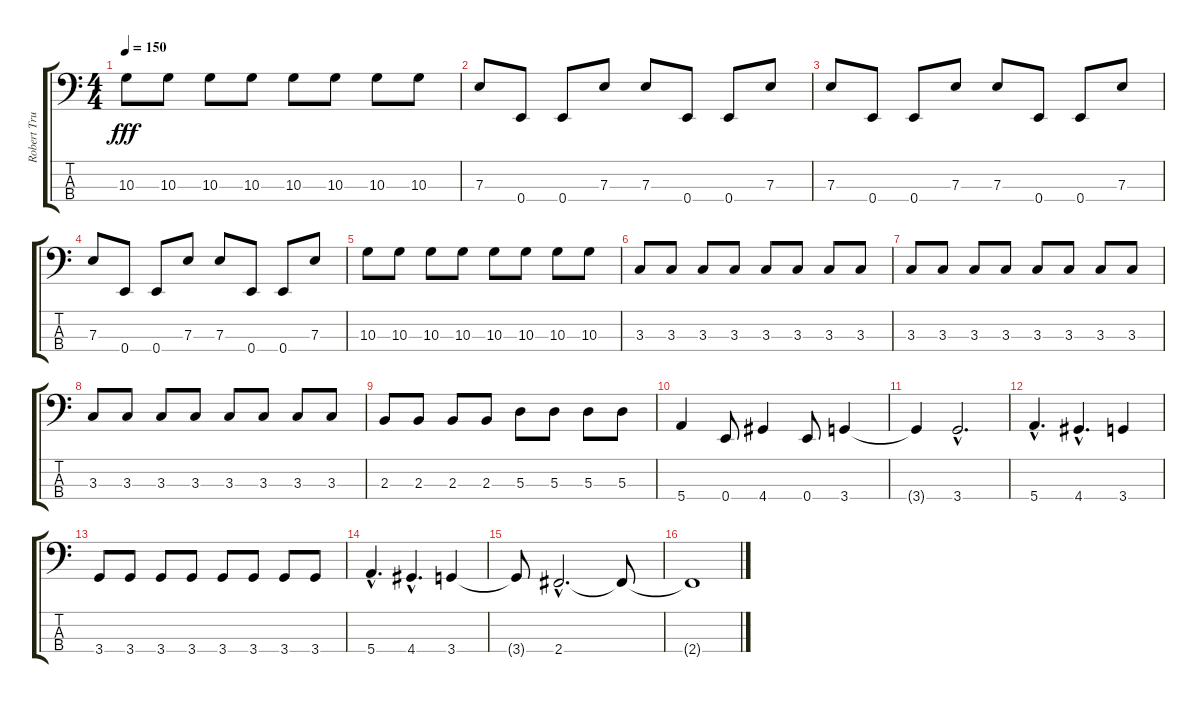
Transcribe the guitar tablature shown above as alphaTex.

\track ("Robert Trujillo" "Robert Tru") {instrument electricbassfinger}
\staff {score tabs}
\tuning (G2 D2 A1 E1) {hide}
\ts (4 4)
\tempo 150
\clef f4
\ks c
10.3.8{dy fff} 10.3.8 10.3.8 10.3.8 10.3.8 10.3.8 10.3.8 10.3.8 |
7.3.8 0.4.8 0.4.8 7.3.8 7.3.8 0.4.8 0.4.8 7.3.8 |
7.3.8 0.4.8 0.4.8 7.3.8 7.3.8 0.4.8 0.4.8 7.3.8 |
7.3.8 0.4.8 0.4.8 7.3.8 7.3.8 0.4.8 0.4.8 7.3.8 |
10.3.8 10.3.8 10.3.8 10.3.8 10.3.8 10.3.8 10.3.8 10.3.8 |
3.3.8 3.3.8 3.3.8 3.3.8 3.3.8 3.3.8 3.3.8 3.3.8 |
3.3.8 3.3.8 3.3.8 3.3.8 3.3.8 3.3.8 3.3.8 3.3.8 |
3.3.8 3.3.8 3.3.8 3.3.8 3.3.8 3.3.8 3.3.8 3.3.8 |
2.3.8 2.3.8 2.3.8 2.3.8 5.3.8 5.3.8 5.3.8 5.3.8 |
5.4.4 0.4.8 4.4.4 0.4.8 3.4.4 |
3.4{t}.4 3.4{hac}.2{d} |
5.4{hac}.4{d} 4.4{hac}.4{d} 3.4.4 |
3.4.8 3.4.8 3.4.8 3.4.8 3.4.8 3.4.8 3.4.8 3.4.8 |
5.4{hac}.4{d} 4.4{hac}.4{d} 3.4.4 |
3.4{t}.8 2.4{hac}.2{d} 2.4{t}.8 |
2.4{t}.1
